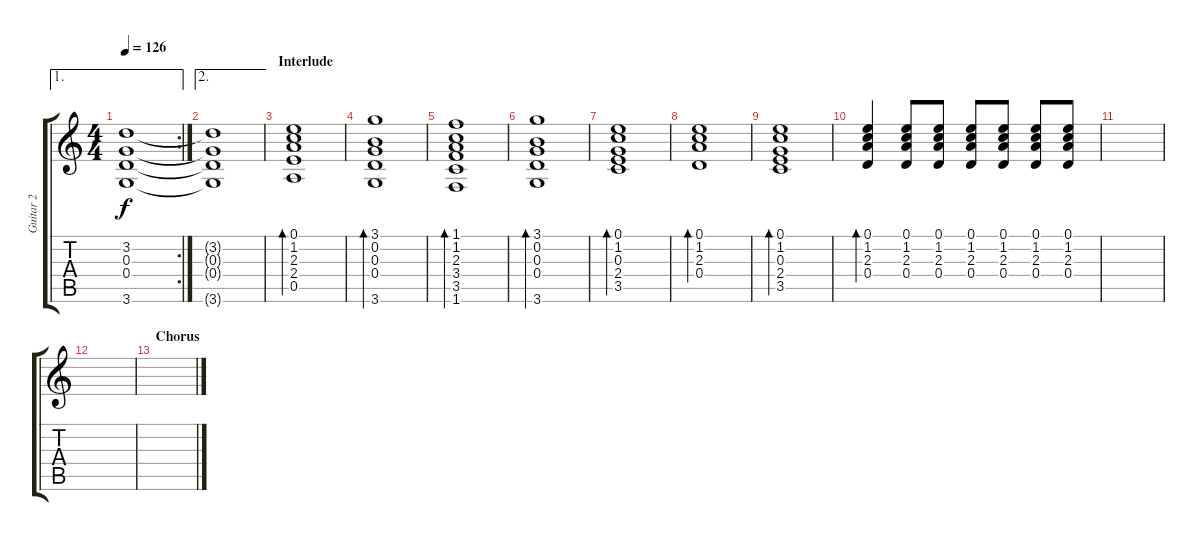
\track ("Guitar 2" "Guitar 2") {instrument acousticguitarnylon}
\staff {score tabs}
\tuning (E4 B3 G3 D3 A2 E2) {hide}
\ae 1
\rc 2
\ts (4 4)
\tempo 126
\clef g2
\ks c
(3.2{t} 0.3{t} 0.4{t} 3.6{t}).1{dy f} |
\ae 2
(3.2{t} 0.3{t} 0.4{t} 3.6{t}).1 |
\section ("" "Interlude")
(0.1 1.2 2.3 2.4 0.5).1{bd 240} |
(3.1 0.2 0.3 0.4 3.6).1{bd 240} |
(1.1 1.2 2.3 3.4 3.5 1.6).1{bd 240} |
(3.1 0.2 0.3 0.4 3.6).1{bd 120} |
(0.1 1.2 0.3 2.4 3.5).1{bd 120} |
(0.1 1.2 2.3 0.4).1{bd 120} |
(0.1 1.2 0.3 2.4 3.5).1{bd 120} |
(0.1 1.2 2.3 0.4).4{bd 120} (0.1 1.2 2.3 0.4).8 (0.1 1.2 2.3 0.4).8 (0.1 1.2 2.3 0.4).8 (0.1 1.2 2.3 0.4).8 (0.1 1.2 2.3 0.4).8 (0.1 1.2 2.3 0.4).8 |
|
|
\section ("" "Chorus")
